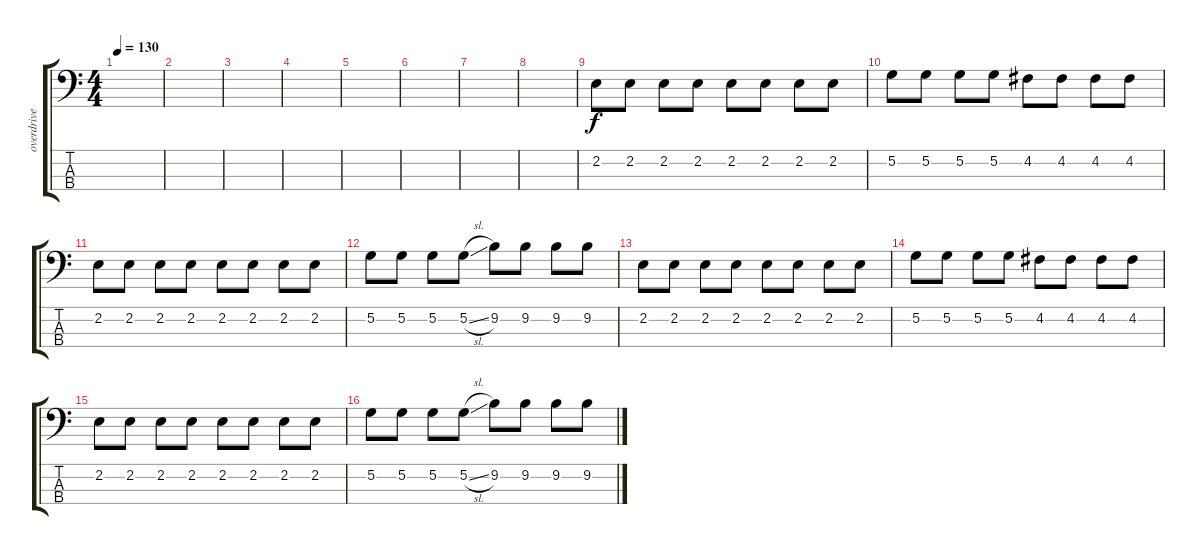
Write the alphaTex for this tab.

\track ("overdrive on bass" "overdrive ") {instrument distortionguitar}
\staff {score tabs}
\tuning (G2 D2 A1 E1) {hide}
\ts (4 4)
\tempo 130
\clef f4
\ks c
|
|
|
|
|
|
|
|
2.2.8 2.2.8 2.2.8 2.2.8 2.2.8 2.2.8 2.2.8 2.2.8 |
5.2.8 5.2.8 5.2.8 5.2.8 4.2.8 4.2.8 4.2.8 4.2.8 |
2.2.8 2.2.8 2.2.8 2.2.8 2.2.8 2.2.8 2.2.8 2.2.8 |
5.2.8 5.2.8 5.2.8 5.2{sl}.8 9.2.8 9.2.8 9.2.8 9.2.8 |
2.2.8 2.2.8 2.2.8 2.2.8 2.2.8 2.2.8 2.2.8 2.2.8 |
5.2.8 5.2.8 5.2.8 5.2.8 4.2.8 4.2.8 4.2.8 4.2.8 |
2.2.8 2.2.8 2.2.8 2.2.8 2.2.8 2.2.8 2.2.8 2.2.8 |
5.2.8 5.2.8 5.2.8 5.2{sl}.8 9.2.8 9.2.8 9.2.8 9.2.8
